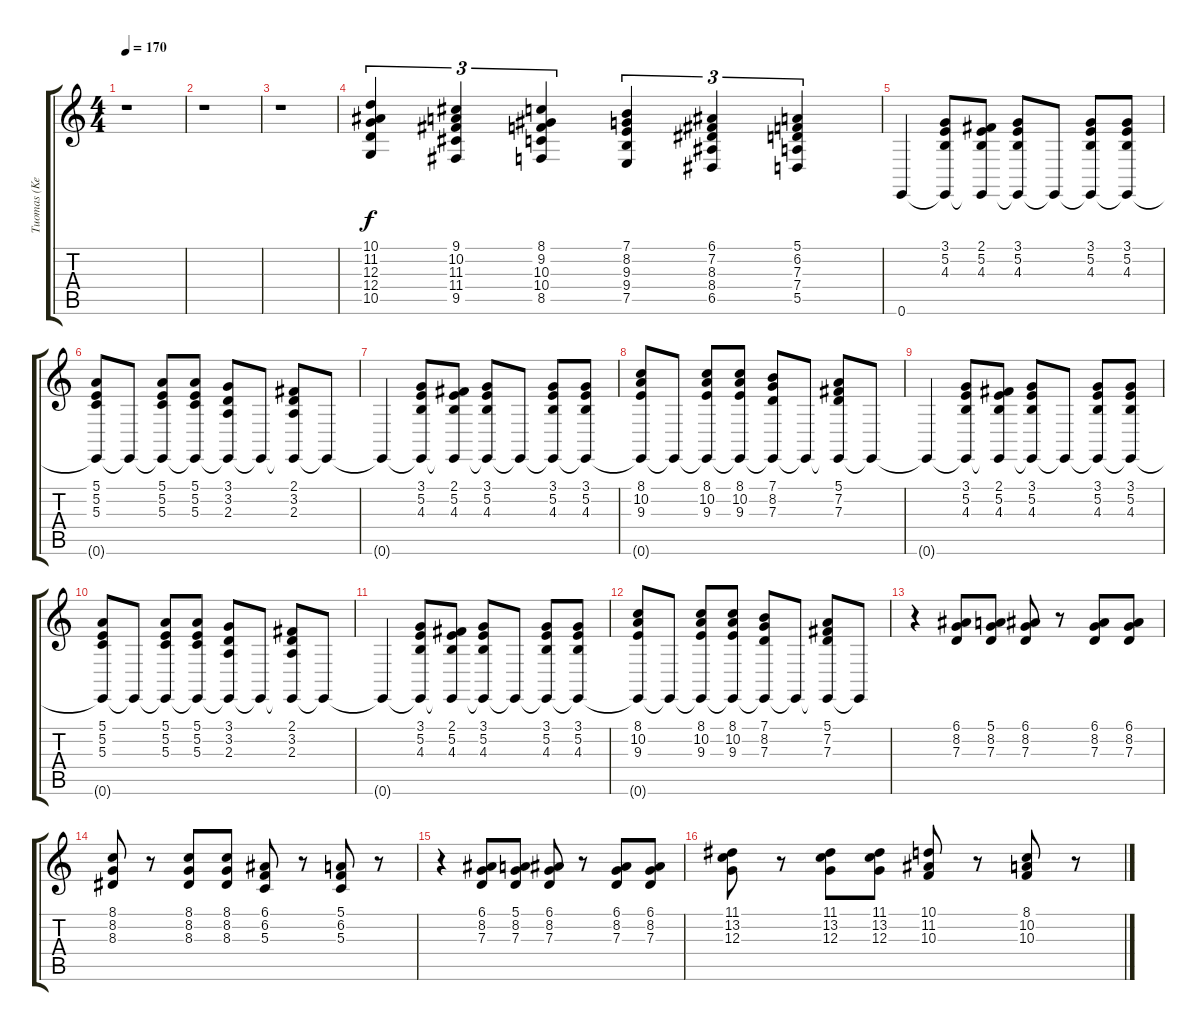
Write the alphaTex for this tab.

\track ("Tuomas (Keyboard 1)" "Tuomas (Ke") {instrument stringensemble1}
\staff {score tabs}
\tuning (E4 B3 G3 D3 A2 E2) {hide}
\ts (4 4)
\tempo 170
\clef g2
\ks c
r.1{dy f} |
r.1 |
r.1 |
(10.1 11.2 12.3 12.4 10.5).4{tu (3 2)} (9.1 10.2 11.3 11.4 9.5).4{tu (3 2)} (8.1 9.2 10.3 10.4 8.5).4{tu (3 2)} (7.1 8.2 9.3 9.4 7.5).4{tu (3 2)} (6.1 7.2 8.3 8.4 6.5).4{tu (3 2)} (5.1 6.2 7.3 7.4 5.5).4{tu (3 2)} |
0.6.4 (3.1 5.2 4.3 0.6{t}).8 (2.1 5.2 4.3 0.6{t}).8 (3.1 5.2 4.3 0.6{t}).8 0.6{t}.8 (3.1 5.2 4.3 0.6{t}).8 (3.1 5.2 4.3 0.6{t}).8 |
(5.1 5.2 5.3 0.6{t}).8 0.6{t}.8 (5.1 5.2 5.3 0.6{t}).8 (5.1 5.2 5.3 0.6{t}).8 (3.1 3.2 2.3 0.6{t}).8 0.6{t}.8 (2.1 3.2 2.3 0.6{t}).8 0.6{t}.8 |
0.6{t}.4 (3.1 5.2 4.3 0.6{t}).8 (2.1 5.2 4.3 0.6{t}).8 (3.1 5.2 4.3 0.6{t}).8 0.6{t}.8 (3.1 5.2 4.3 0.6{t}).8 (3.1 5.2 4.3 0.6{t}).8 |
(8.1 10.2 9.3 0.6{t}).8 0.6{t}.8 (8.1 10.2 9.3 0.6{t}).8 (8.1 10.2 9.3 0.6{t}).8 (7.1 8.2 7.3 0.6{t}).8 0.6{t}.8 (5.1 7.2 7.3 0.6{t}).8 0.6{t}.8 |
0.6{t}.4 (3.1 5.2 4.3 0.6{t}).8 (2.1 5.2 4.3 0.6{t}).8 (3.1 5.2 4.3 0.6{t}).8 0.6{t}.8 (3.1 5.2 4.3 0.6{t}).8 (3.1 5.2 4.3 0.6{t}).8 |
(5.1 5.2 5.3 0.6{t}).8 0.6{t}.8 (5.1 5.2 5.3 0.6{t}).8 (5.1 5.2 5.3 0.6{t}).8 (3.1 3.2 2.3 0.6{t}).8 0.6{t}.8 (2.1 3.2 2.3 0.6{t}).8 0.6{t}.8 |
0.6{t}.4 (3.1 5.2 4.3 0.6{t}).8 (2.1 5.2 4.3 0.6{t}).8 (3.1 5.2 4.3 0.6{t}).8 0.6{t}.8 (3.1 5.2 4.3 0.6{t}).8 (3.1 5.2 4.3 0.6{t}).8 |
(8.1 10.2 9.3 0.6{t}).8 0.6{t}.8 (8.1 10.2 9.3 0.6{t}).8 (8.1 10.2 9.3 0.6{t}).8 (7.1 8.2 7.3 0.6{t}).8 0.6{t}.8 (5.1 7.2 7.3 0.6{t}).8 0.6{t}.8 |
r.4 (6.1 8.2 7.3).8 (5.1 8.2 7.3).8 (6.1 8.2 7.3).8 r.8 (6.1 8.2 7.3).8 (6.1 8.2 7.3).8 |
(8.1 8.2 8.3).8 r.8 (8.1 8.2 8.3).8 (8.1 8.2 8.3).8 (6.1 6.2 5.3).8 r.8 (5.1 6.2 5.3).8 r.8 |
r.4 (6.1 8.2 7.3).8 (5.1 8.2 7.3).8 (6.1 8.2 7.3).8 r.8 (6.1 8.2 7.3).8 (6.1 8.2 7.3).8 |
(11.1 13.2 12.3).8 r.8 (11.1 13.2 12.3).8 (11.1 13.2 12.3).8 (10.1 11.2 10.3).8 r.8 (8.1 10.2 10.3).8 r.8
